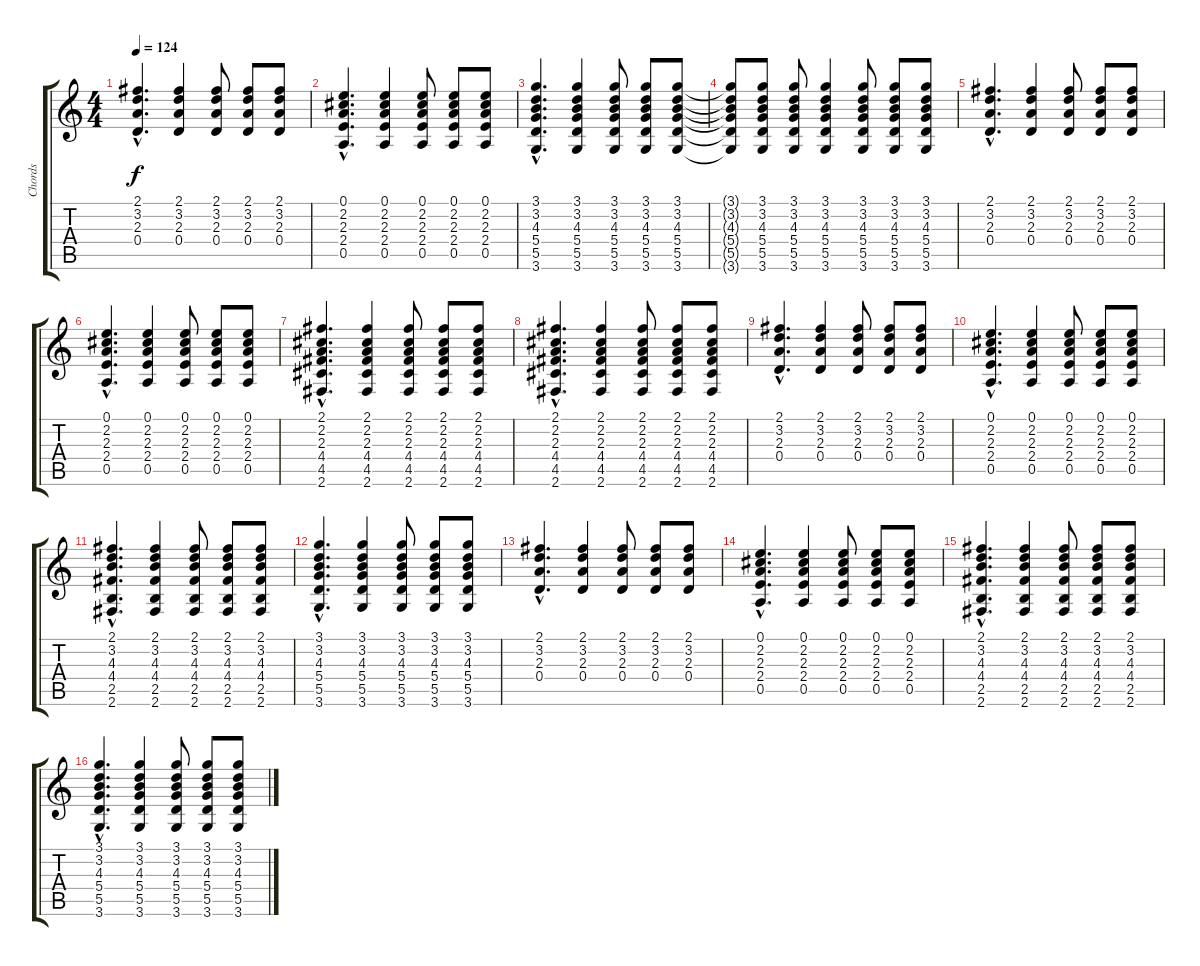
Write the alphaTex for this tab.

\track ("Chords" "Chords") {instrument acousticguitarnylon}
\staff {score tabs}
\tuning (E4 B3 G3 D3 A2 E2) {hide}
\ts (4 4)
\tempo 124
\clef g2
\ks c
(2.1{hac} 3.2{hac} 2.3{hac} 0.4{hac}).4{d dy f} (2.1 3.2 2.3 0.4).4 (2.1 3.2 2.3 0.4).8 (2.1 3.2 2.3 0.4).8 (2.1 3.2 2.3 0.4).8 |
(0.1{hac} 2.2{hac} 2.3{hac} 2.4{hac} 0.5{hac}).4{d} (0.1 2.2 2.3 2.4 0.5).4 (0.1 2.2 2.3 2.4 0.5).8 (0.1 2.2 2.3 2.4 0.5).8 (0.1 2.2 2.3 2.4 0.5).8 |
(3.1{hac} 3.2{hac} 4.3{hac} 5.4{hac} 5.5{hac} 3.6{hac}).4{d} (3.1 3.2 4.3 5.4 5.5 3.6).4 (3.1 3.2 4.3 5.4 5.5 3.6).8 (3.1 3.2 4.3 5.4 5.5 3.6).8 (3.1 3.2 4.3 5.4 5.5 3.6).8 |
(3.1{t} 3.2{t} 4.3{t} 5.4{t} 5.5{t} 3.6{t}).8 (3.1 3.2 4.3 5.4 5.5 3.6).8 (3.1 3.2 4.3 5.4 5.5 3.6).8 (3.1 3.2 4.3 5.4 5.5 3.6).4 (3.1 3.2 4.3 5.4 5.5 3.6).8 (3.1 3.2 4.3 5.4 5.5 3.6).8 (3.1 3.2 4.3 5.4 5.5 3.6).8 |
(2.1{hac} 3.2{hac} 2.3{hac} 0.4{hac}).4{d} (2.1 3.2 2.3 0.4).4 (2.1 3.2 2.3 0.4).8 (2.1 3.2 2.3 0.4).8 (2.1 3.2 2.3 0.4).8 |
(0.1{hac} 2.2{hac} 2.3{hac} 2.4{hac} 0.5{hac}).4{d} (0.1 2.2 2.3 2.4 0.5).4 (0.1 2.2 2.3 2.4 0.5).8 (0.1 2.2 2.3 2.4 0.5).8 (0.1 2.2 2.3 2.4 0.5).8 |
(2.1{hac} 2.2{hac} 2.3{hac} 4.4{hac} 4.5{hac} 2.6{hac}).4{d} (2.1 2.2 2.3 4.4 4.5 2.6).4 (2.1 2.2 2.3 4.4 4.5 2.6).8 (2.1 2.2 2.3 4.4 4.5 2.6).8 (2.1 2.2 2.3 4.4 4.5 2.6).8 |
(2.1{hac} 2.2{hac} 2.3{hac} 4.4{hac} 4.5{hac} 2.6{hac}).4{d} (2.1 2.2 2.3 4.4 4.5 2.6).4 (2.1 2.2 2.3 4.4 4.5 2.6).8 (2.1 2.2 2.3 4.4 4.5 2.6).8 (2.1 2.2 2.3 4.4 4.5 2.6).8 |
(2.1{hac} 3.2{hac} 2.3{hac} 0.4{hac}).4{d} (2.1 3.2 2.3 0.4).4 (2.1 3.2 2.3 0.4).8 (2.1 3.2 2.3 0.4).8 (2.1 3.2 2.3 0.4).8 |
(0.1{hac} 2.2{hac} 2.3{hac} 2.4{hac} 0.5{hac}).4{d} (0.1 2.2 2.3 2.4 0.5).4 (0.1 2.2 2.3 2.4 0.5).8 (0.1 2.2 2.3 2.4 0.5).8 (0.1 2.2 2.3 2.4 0.5).8 |
(2.1{hac} 3.2{hac} 4.3{hac} 4.4{hac} 2.5{hac} 2.6{hac}).4{d} (2.1 3.2 4.3 4.4 2.5 2.6).4 (2.1 3.2 4.3 4.4 2.5 2.6).8 (2.1 3.2 4.3 4.4 2.5 2.6).8 (2.1 3.2 4.3 4.4 2.5 2.6).8 |
(3.1{hac} 3.2{hac} 4.3{hac} 5.4{hac} 5.5{hac} 3.6{hac}).4{d} (3.1 3.2 4.3 5.4 5.5 3.6).4 (3.1 3.2 4.3 5.4 5.5 3.6).8 (3.1 3.2 4.3 5.4 5.5 3.6).8 (3.1 3.2 4.3 5.4 5.5 3.6).8 |
(2.1{hac} 3.2{hac} 2.3{hac} 0.4{hac}).4{d} (2.1 3.2 2.3 0.4).4 (2.1 3.2 2.3 0.4).8 (2.1 3.2 2.3 0.4).8 (2.1 3.2 2.3 0.4).8 |
(0.1{hac} 2.2{hac} 2.3{hac} 2.4{hac} 0.5{hac}).4{d} (0.1 2.2 2.3 2.4 0.5).4 (0.1 2.2 2.3 2.4 0.5).8 (0.1 2.2 2.3 2.4 0.5).8 (0.1 2.2 2.3 2.4 0.5).8 |
(2.1{hac} 3.2{hac} 4.3{hac} 4.4{hac} 2.5{hac} 2.6{hac}).4{d} (2.1 3.2 4.3 4.4 2.5 2.6).4 (2.1 3.2 4.3 4.4 2.5 2.6).8 (2.1 3.2 4.3 4.4 2.5 2.6).8 (2.1 3.2 4.3 4.4 2.5 2.6).8 |
(3.1{hac} 3.2{hac} 4.3{hac} 5.4{hac} 5.5{hac} 3.6{hac}).4{d} (3.1 3.2 4.3 5.4 5.5 3.6).4 (3.1 3.2 4.3 5.4 5.5 3.6).8 (3.1 3.2 4.3 5.4 5.5 3.6).8 (3.1 3.2 4.3 5.4 5.5 3.6).8
